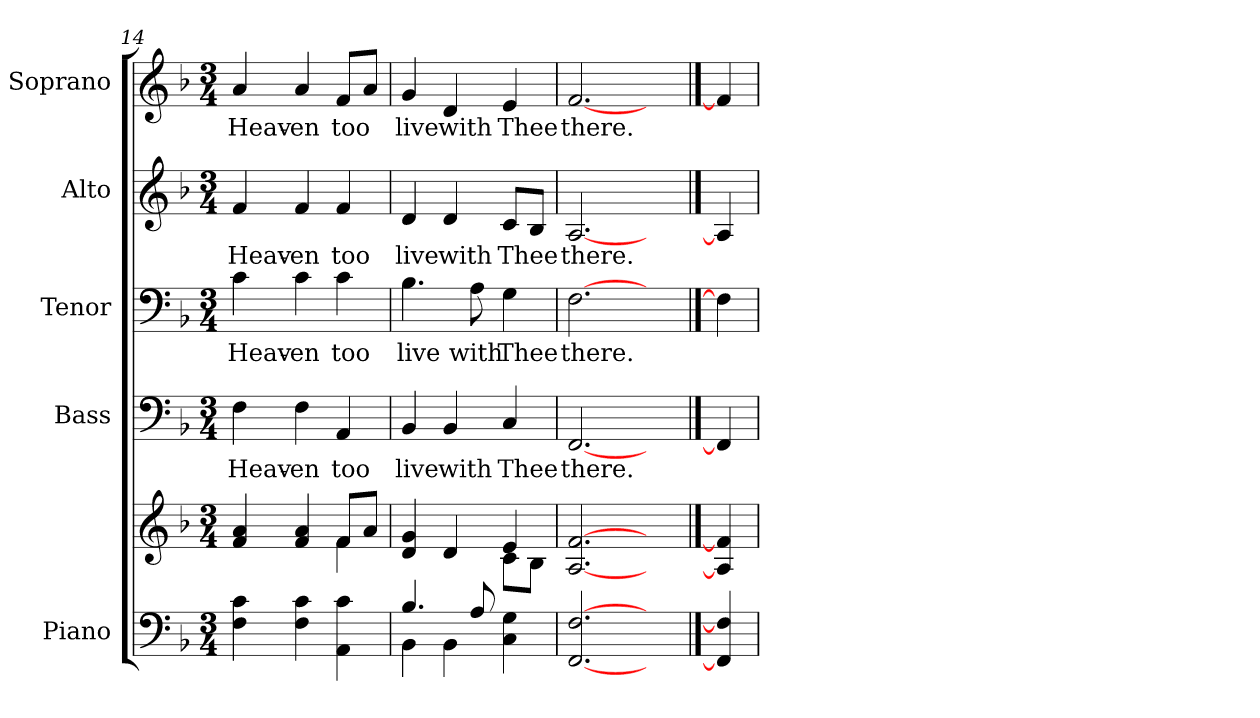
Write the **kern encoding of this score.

**kern	**kern	**kern	**text	**kern	**text	**kern	**text	**kern	**text
*part5	*part5	*part4	*part4	*part3	*part3	*part2	*part2	*part1	*part1
*staff6	*staff5	*staff4	*staff4	*staff3	*staff3	*staff2	*staff2	*staff1	*staff1
*I"Piano	*	*I"Bass	*	*I"Tenor	*	*I"Alto	*	*I"Soprano	*
*I'Pno.	*	*I'B.	*	*I'T.	*	*I'A.	*	*I'S.	*
*clefF4	*clefG2	*clefF4	*	*clefF4	*	*clefG2	*	*clefG2	*
*k[b-]	*k[b-]	*k[b-]	*	*k[b-]	*	*k[b-]	*	*k[b-]	*
*F:	*F:	*F:	*	*F:	*	*F:	*	*F:	*
*M3/4	*M3/4	*M3/4	*	*M3/4	*	*M3/4	*	*M3/4	*
=14	=14	=14	=14	=14	=14	=14	=14	=14	=14
*	*^	*	*	*	*	*	*	*	*
!	!	!	!	!LO:LY:b:color=#000000	!	!	!	!	!	!
!	!	!	!	!	!	!LO:LY:b:color=#000000	!	!	!	!
!	!	!	!	!	!	!	!	!LO:LY:b:color=#000000	!	!
!	!	!	!	!	!	!	!	!	!	!LO:LY:b:color=#000000
4Fi\ 4ci	4fi/ 4ai	2ryy	4Fi\	Heav-	4ci\	Heav-	4fi/	Heav-	4ai/	Heav-
!	!	!	!	!LO:LY:b:color=#000000	!	!	!	!	!	!
!	!	!	!	!	!	!LO:LY:b:color=#000000	!	!	!	!
!	!	!	!	!	!	!	!	!LO:LY:b:color=#000000	!	!
!	!	!	!	!	!	!	!	!	!	!LO:LY:b:color=#000000
4Fi\ 4ci	4fi/ 4ai	.	4Fi\	-en	4ci\	-en	4fi/	-en	4ai/	-en
!	!	!	!	!LO:LY:b:color=#000000	!	!	!	!	!	!
!	!	!	!	!	!	!LO:LY:b:color=#000000	!	!	!	!
!	!	!	!	!	!	!	!	!LO:LY:b:color=#000000	!	!
!	!	!	!	!	!	!	!	!	!	!LO:LY:b:color=#000000
4AAi\ 4ci	8fi/L	4fi\	4AAi/	too	4ci\	too	4fi/	too	8fi/L	too
.	8ai/J	.	.	.	.	.	.	.	8ai/J	.
!!LO:PB:g=z
=15	=15	=15	=15	=15	=15	=15	=15	=15	=15	=15
*^	*	*	*	*	*	*	*	*	*	*
!	!	!	!	!	!LO:LY:b:color=#000000	!	!	!	!	!	!
!	!	!	!	!	!	!	!LO:LY:b:color=#000000	!	!	!	!
!	!	!	!	!	!	!	!	!	!LO:LY:b:color=#000000	!	!
!	!	!	!	!	!	!	!	!	!	!	!LO:LY:b:color=#000000
4.B-i/	4BB-i\	4di/ 4gi	2ryy	4BB-i/	live	4.B-i\	live	4di/	live	4gi/	live
!	!	!	!	!	!LO:LY:b:color=#000000	!	!	!	!	!	!
!	!	!	!	!	!	!	!	!	!LO:LY:b:color=#000000	!	!
!	!	!	!	!	!	!	!	!	!	!	!LO:LY:b:color=#000000
.	4BB-i\	4di/	.	4BB-i/	with	.	.	4di/	with	4di/	with
!	!	!	!	!	!	!	!LO:LY:b:color=#000000	!	!	!	!
8Ai/	.	.	.	.	.	8Ai\	with	.	.	.	.
!	!	!	!	!	!LO:LY:b:color=#000000	!	!	!	!	!	!
!	!	!	!	!	!	!	!LO:LY:b:color=#000000	!	!	!	!
!	!	!	!	!	!	!	!	!	!LO:LY:b:color=#000000	!	!
!	!	!	!	!	!	!	!	!	!	!	!LO:LY:b:color=#000000
4Ci\ 4Gi	4ryy	4ei/	8ci\L	4Ci/	Thee	4Gi\	Thee	8ci/L	Thee	4ei/	Thee
.	.	.	8B-i\J	.	.	.	.	8B-i/J	.	.	.
*v	*v	*	*	*	*	*	*	*	*	*	*
*	*v	*v	*	*	*	*	*	*	*	*
=16	=16	=16	=16	=16	=16	=16	=16	=16	=16
*	*^	*	*	*	*	*	*	*	*
!	!	!	!	!LO:LY:b:color=#000000	!	!	!	!	!	!
*	*v	*v	*	*	*	*	*	*	*	*
*	*^	*	*	*	*	*	*	*	*
!	!	!	!	!	!	!LO:LY:b:color=#000000	!	!	!	!
*	*v	*v	*	*	*	*	*	*	*	*
*	*^	*	*	*	*	*	*	*	*
!	!	!	!	!	!	!	!	!LO:LY:b:color=#000000	!	!
*	*v	*v	*	*	*	*	*	*	*	*
*	*^	*	*	*	*	*	*	*	*
!	!	!	!	!	!	!	!	!	!	!LO:LY:b:color=#000000
*	*v	*v	*	*	*	*	*	*	*	*
[2.FFi [2.Fi	[2.Ai [2.fi	[2.FFi	there.	[2.Fi	there.	[2.Ai	there.	[2.fi	there.
4ryy	4ryy	4ryy	.	4ryy	.	4ryy	.	4ryy	.
==17	==17	==17	==17	==17	==17	==17	==17	==17	==17
4FFi] 4Fi]	4Ai] 4fi]	4FFi]	.	4Fi]	.	4Ai]	.	4fi]	.
=	=	=	=	=	=	=	=	=	=
*-	*-	*-	*-	*-	*-	*-	*-	*-	*-
